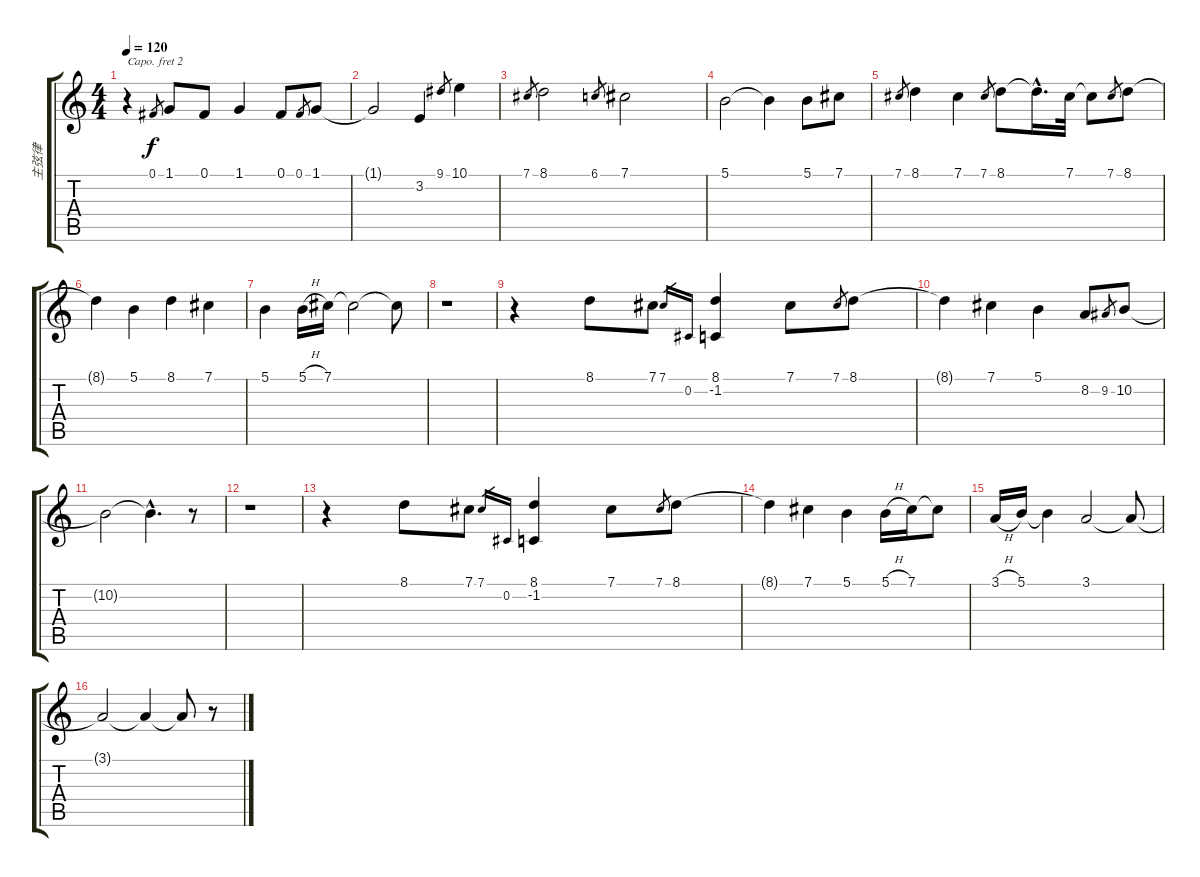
\track ("主弦律" "主弦律") {instrument harmonica}
\staff {score tabs}
\capo 2
\tuning (E4 B3 G3 D3 A2 E2) {hide}
\ts (4 4)
\tempo 120
\clef g2
\ks c
r.4{dy f} 0.1.8{gr} 1.1.8 0.1.8 1.1.4 0.1.8 0.1.8{gr} 1.1.8 |
1.1{t}.2 3.2.4 9.1.8{gr} 10.1.4 |
7.1.8{gr} 8.1.2 6.1.8{gr} 7.1.2 |
5.1.2 5.1{t}.4 5.1.8 7.1.8 |
7.1.8{gr} 8.1.4 7.1.4 7.1.8{gr} 8.1.8 8.1{hac t}.16{d} 7.1.32 7.1{t}.8 7.1.8{gr} 8.1.8 |
8.1{t}.4 5.1.4 8.1.4 7.1.4 |
5.1.4 5.1{h}.16 7.1.16 7.1{t}.2 7.1{t}.8 |
r.1 |
r.4 8.1.8 7.1.8 7.1.16{gr} 0.2.16{gr} (8.1 -1.2).4 7.1.8 7.1.8{gr} 8.1.8 |
8.1{t}.4 7.1.4 5.1.4 8.2.8 9.2.8{gr} 10.2.8 |
10.2{t}.2 10.2{hac t}.4{d} r.8 |
r.1 |
r.4 8.1.8 7.1.8 7.1.16{gr} 0.2.16{gr} (8.1 -1.2).4 7.1.8 7.1.8{gr} 8.1.8 |
8.1{t}.4 7.1.4 5.1.4 5.1{h}.16 7.1.16 7.1{t}.8 |
3.1{h}.16 5.1.16 5.1{t}.4 3.1.2 3.1{t}.8 |
3.1{t}.2 3.1{t}.4 3.1{t}.8 r.8
